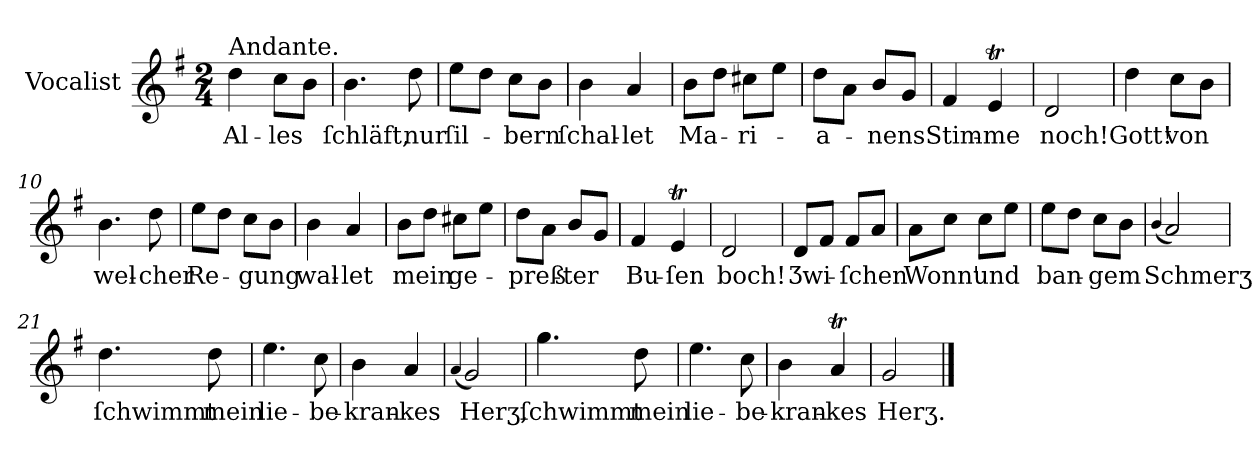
**kern	**text
*part1	*part1
*staff1	*staff1
*I"Vocalist	*
*clefG2	*
*k[f#]	*
*G:	*
*M2/4	*
=1	=1
!LO:TX:a:t=Andante.	!
4dd	Al-
8ccL	-les
8bJ	.
=2	=2
4.b	ſchläft,
8dd	nur
=3	=3
8eeL	ſil-
8ddJ	.
8ccL	-bern
8bJ	.
=4	=4
4b	ſchal-
4a	-let
=5	=5
8bL	Ma-
8ddJ	.
8cc#XL	-ri-
8eeJ	.
=6	=6
8ddL	-a-
8aJ	.
8bL	-nens
8gJ	.
=7	=7
4f#	Stim-
4eT	-me
=8	=8
2d	noch!
=9	=9
4dd	Gott!
8ccL	von
8bJ	.
=10	=10
4.b	wel-
8dd	-cher
=11	=11
8eeL	Re-
8ddJ	.
8ccL	-gung
8bJ	.
=12	=12
4b	wal-
4a	-let
=13	=13
8bL	mein
8ddJ	.
8cc#XL	ge-
8eeJ	.
=14	=14
8ddL	-preß-
8aJ	.
8bL	-ter
8gJ	.
=15	=15
4f#	Bu-
4eT	-ſen
=16	=16
2d	boch!
=17	=17
8dL	Ʒwi-
8f#J	.
8f#L	-ſchen
8aJ	.
=18	=18
8aL	Wonn'
8ccJ	.
8ccL	und
8eeJ	.
=19	=19
8eeL	ban-
8ddJ	.
8ccL	-gem
8bJ	.
=20	=20
(4qqb/	.
2a)	Schmerʒ
=21	=21
4.dd	ſchwimmt
8dd	mein
=22	=22
4.ee	lie-
8cc	-be-
=23	=23
4b	-kran-
4a	-kes
=24	=24
(4qqa/	.
2g)	Herʒ,
=25	=25
4.gg	ſchwimmt
8dd	mein
=26	=26
4.ee	lie-
8cc	-be-
=27	=27
4b	-kran-
4aT	-kes
=28	=28
2g	Herʒ.
==	==
*-	*-
